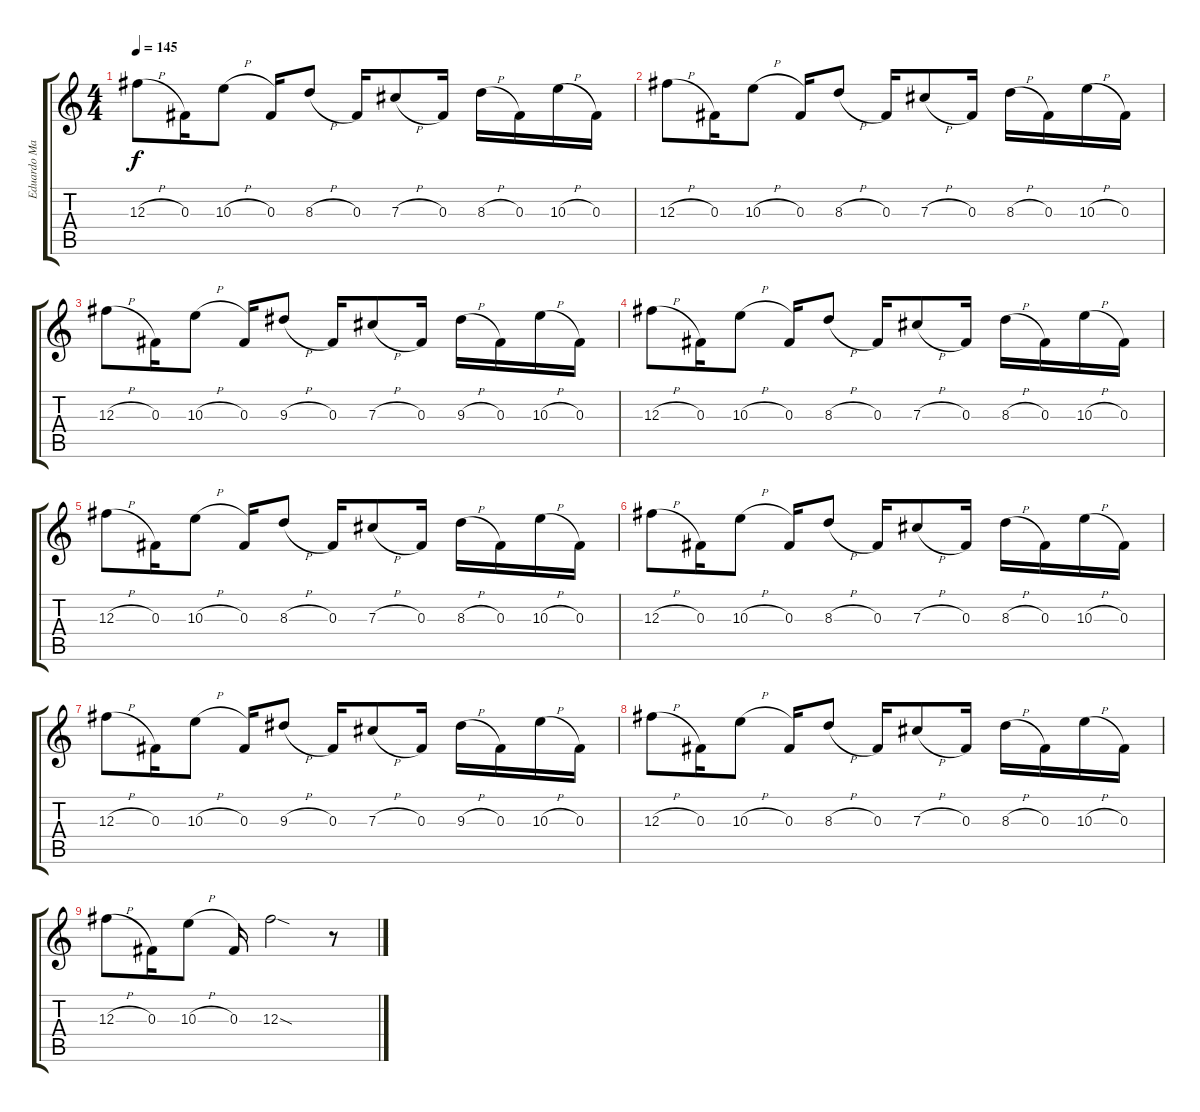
\track ("Eduardo Martinez" "Eduardo Ma") {instrument distortionguitar}
\staff {score tabs}
\tuning (Eb4 Bb3 Gb3 Db3 Ab2 Eb2) {hide}
\ts (4 4)
\tempo 145
\clef g2
\ks c
12.3{h}.8{dy f} 0.3.16 10.3{h}.8 0.3.16 8.3{h}.8 0.3.16 7.3{h}.8 0.3.16 8.3{h}.16 0.3.16 10.3{h}.16 0.3.16 |
12.3{h}.8 0.3.16 10.3{h}.8 0.3.16 8.3{h}.8 0.3.16 7.3{h}.8 0.3.16 8.3{h}.16 0.3.16 10.3{h}.16 0.3.16 |
12.3{h}.8 0.3.16 10.3{h}.8 0.3.16 9.3{h}.8 0.3.16 7.3{h}.8 0.3.16 9.3{h}.16 0.3.16 10.3{h}.16 0.3.16 |
12.3{h}.8 0.3.16 10.3{h}.8 0.3.16 8.3{h}.8 0.3.16 7.3{h}.8 0.3.16 8.3{h}.16 0.3.16 10.3{h}.16 0.3.16 |
12.3{h}.8 0.3.16 10.3{h}.8 0.3.16 8.3{h}.8 0.3.16 7.3{h}.8 0.3.16 8.3{h}.16 0.3.16 10.3{h}.16 0.3.16 |
12.3{h}.8 0.3.16 10.3{h}.8 0.3.16 8.3{h}.8 0.3.16 7.3{h}.8 0.3.16 8.3{h}.16 0.3.16 10.3{h}.16 0.3.16 |
12.3{h}.8 0.3.16 10.3{h}.8 0.3.16 9.3{h}.8 0.3.16 7.3{h}.8 0.3.16 9.3{h}.16 0.3.16 10.3{h}.16 0.3.16 |
12.3{h}.8 0.3.16 10.3{h}.8 0.3.16 8.3{h}.8 0.3.16 7.3{h}.8 0.3.16 8.3{h}.16 0.3.16 10.3{h}.16 0.3.16 |
12.3{h}.8 0.3.16 10.3{h}.8 0.3.16 12.3{sod}.2 r.8
